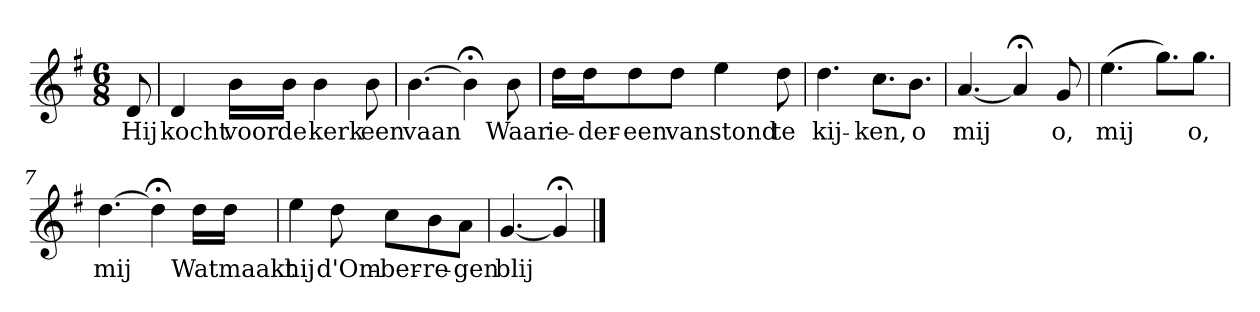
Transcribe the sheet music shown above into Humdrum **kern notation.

**kern	**text
*part1	*part1
*staff1	*staff1
*k[f#]	*
*G:	*
*M6/8	*
*MM120	*
=	=
8d	Hij
=1	=1
4d	kocht
16bLL	voor
16bJJ	de
4b	kerk
8b	een
=2	=2
[4.b	vaan
4b;<]	.
8b	Waar
=3	=3
16ddLL	ie-
16ddJ	-der-
8dd	-een
8ddJ	van
4ee	stond
8dd	te
=4	=4
4.dd	kij-
8.ccL	-ken,
8.bJ	o
=5	=5
[4.a	mij
4a;<]	.
8g	o,
=6	=6
(4.ee	mij
8.ggL)	.
8.ggJ	o,
=7	=7
[4.dd	mij
4dd;<]	.
16ddLL	Wat
16ddJJ	maakt
=8	=8
4ee	hij
8dd	d'Om-
8ccL	-ber-
8b	-re-
8aJ	-gen
=9	=9
[4.g	blij
4g;<]	.
==	==
*-	*-
